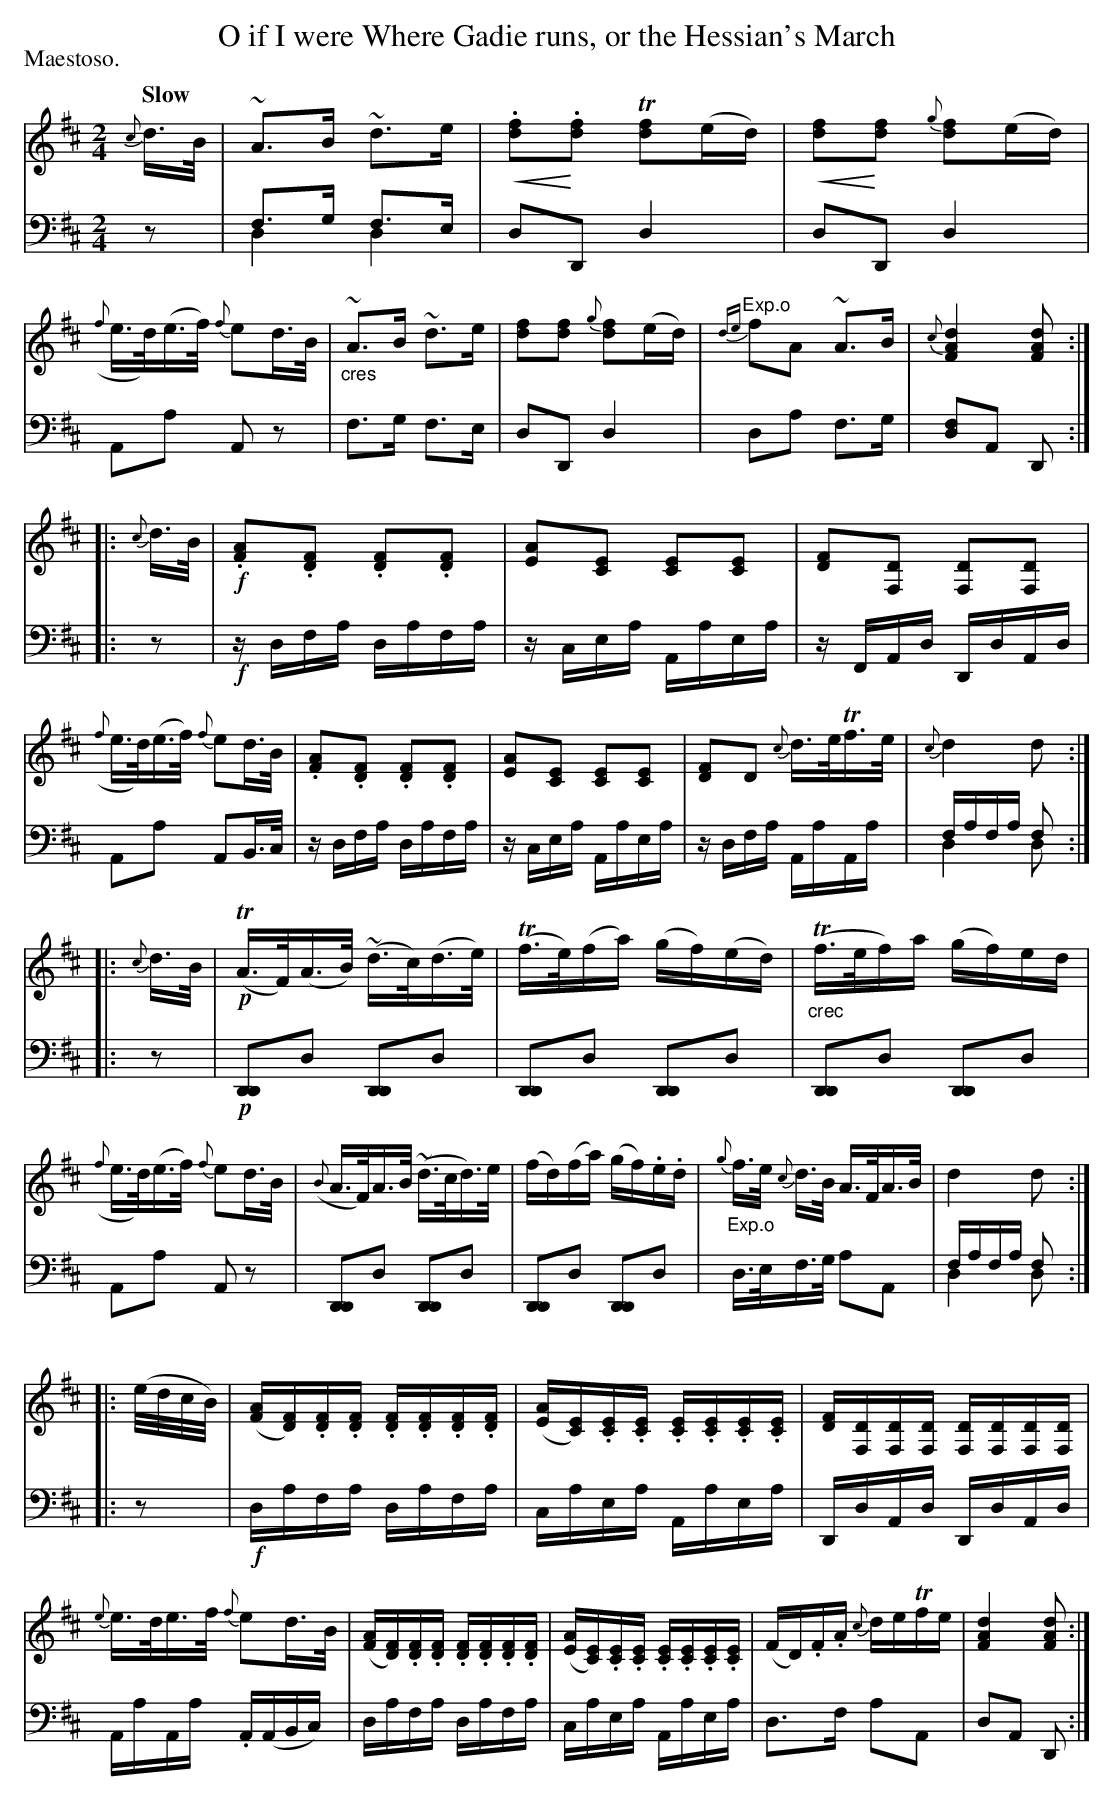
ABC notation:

X:1
T: O if I were Where Gadie runs, or the Hessian's March
U: p=!crescendo(!
U: P=!crescendo)!
M: 2/4
L: 1/16
Q: "Slow"
P: Maestoso.
K: D
V: 1 staves=2 clef=treble
{c}d>B |\
~A3B ~d3e | p.[f2d2].P[f2d2] T[f2d2](ed) | p[f2d2]P[f2d2] {g}[f2d2](ed) | ({f}e>d)(e>f) {f}e2d>B |\
"_cres"~A3B ~d3e | [f2d2][f2d2] {g}[f2d2](ed) | "^Exp.o"{de}f2A2 ~A3B | {c}[d4A4F4] [d2A2F2] :|
|: {c}d>B |!f!\
.[A2F2].[F2D2] .[F2D2].[F2D2] | [A2E2][E2C2] [E2C2][E2C2] | [F2D2][D2F,2] [D2F,2][D2F,2] | ({f}e>d)(e>f) {f}e2d>B |\
.[A2F2].[F2D2] .[F2D2].[F2D2] | [A2E2][E2C2] [E2C2][E2C2] | [F2D2]D2 {c}d>eTf>e | {c}d4 d2 :|
|: {c}d>B |!p!\
(TA>F)(A>B) (~d>c)(d>e) | (Tf>e)(fa) (gf)(ed) | "_crec"(Tf>ef)a (gf)ed | ({f}e>d)(e>f) {f}e2d>B |\
({B}A>F)A>B (~d>cd)>e | (fd)(fa) (gf).e.d | "_Exp.o"{g}f>e {c}d>B A>FA>B | d4 d2 :|
|: (e/d/c/B/) |\
([AF][FD]).[FD].[FD] .[FD].[FD].[FD].[FD] | ([AE][EC]).[EC].[EC] .[EC].[EC].[EC].[EC] |\
[FD][DF,][DF,][DF,] [DF,][DF,][DF,][DF,] | {e}e>de>f {f}e2d>B |\
([AF][FD]).[FD].[FD] .[FD].[FD].[FD].[FD] | ([AE][EC]).[EC].[EC] .[EC].[EC].[EC].[EC] |\
(FD).F.A {c}deTfe | [d4A4F4] [d2A2F2] :|
V: 2 clef=bass middle=d
z2 |\
f3g f3e & d4 d4 | d2D2 d4 | d2D2 d4 | A2a2 A2z2 |\
f3g f3e | d2D2 d4 | d2a2 f3g | [f2d2]A2 D2 :| |: z2 |
!f!zdfa dafa | zcea Aaea | zFAd DdAd | A2a2 A2B>c |\
zdfa dafa | zcea Aaea | zdfa AaAa | fafa f2 & d4 d2 :| |: z2 |
!p![D2D4]d2 [D2D4]d2 | [D2D4]d2 [D2D4]d2 | [D2D4]d2 [D2D4]d2 | A2a2 A2z2 |\
[D2D4]d2 [D2D4]d2 | [D2D4]d2 [D2D4]d2 | d>ef>g a2A2 | fafa f2 & d4 d2 :| |:
z2 |!f!\
dafa dafa | caea Aaea | DdAd DdAd | AaAa .A(ABc) |\
dafa dafa | caea Aaea | d3f a2A2 | d2A2 D2 :|
